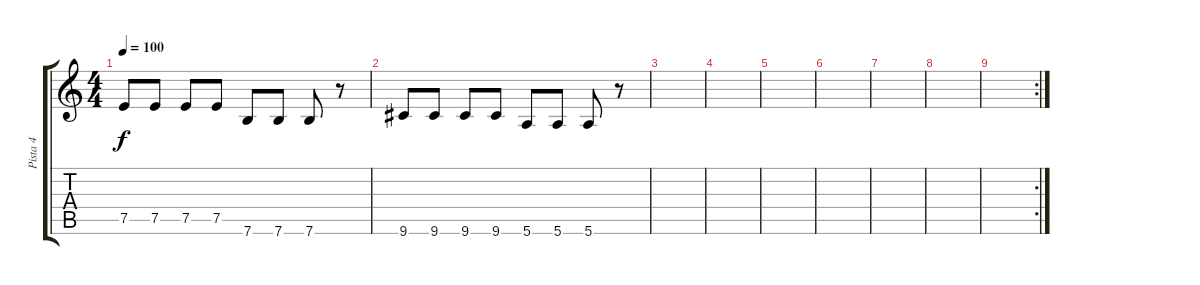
\track ("Pista 4" "Pista 4") {instrument electricguitarmuted}
\staff {score tabs}
\tuning (E4 B3 G3 D3 A2 E2) {hide}
\ts (4 4)
\tempo 100
\clef g2
\ks c
7.5.8{dy f} 7.5.8 7.5.8 7.5.8 7.6.8 7.6.8 7.6.8 r.8 |
9.6.8 9.6.8 9.6.8 9.6.8 5.6.8 5.6.8 5.6.8 r.8 |
|
|
|
|
|
|
\rc 2
